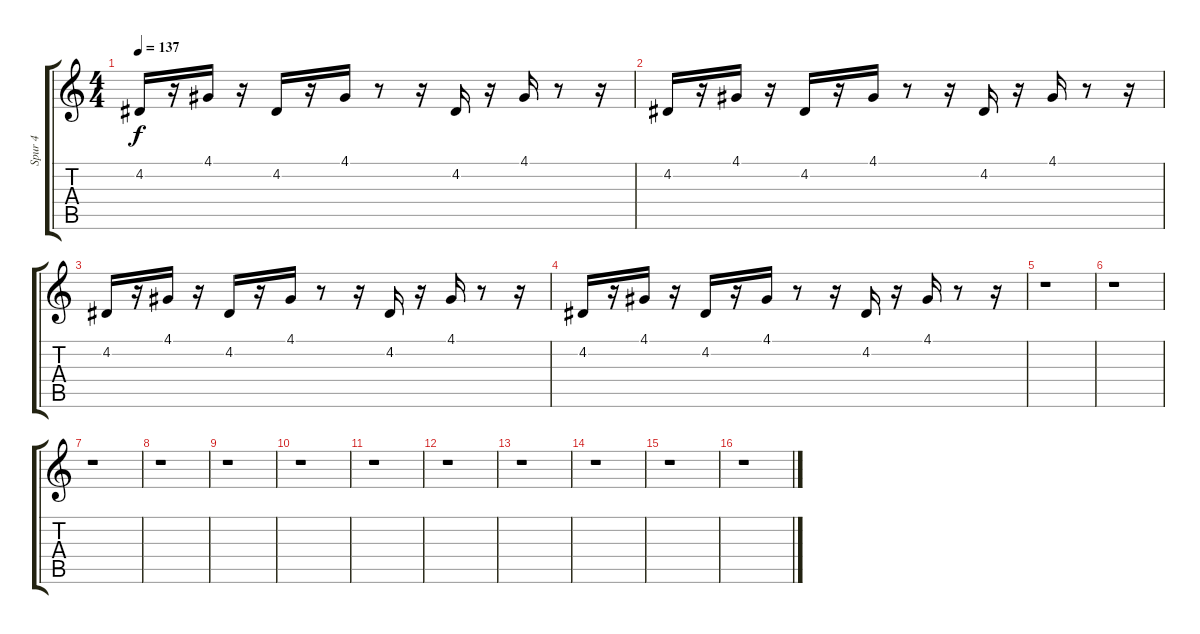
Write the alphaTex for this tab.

\track ("Spur 4" "Spur 4") {instrument lead1square}
\staff {score tabs}
\tuning (E4 B3 G3 D3 A2 E2) {hide}
\ts (4 4)
\tempo 137
\clef g2
\ks c
4.2.16{dy f} r.16 4.1.16 r.16 4.2.16 r.16 4.1.16 r.8 r.16 4.2.16 r.16 4.1.16 r.8 r.16 |
4.2.16 r.16 4.1.16 r.16 4.2.16 r.16 4.1.16 r.8 r.16 4.2.16 r.16 4.1.16 r.8 r.16 |
4.2.16 r.16 4.1.16 r.16 4.2.16 r.16 4.1.16 r.8 r.16 4.2.16 r.16 4.1.16 r.8 r.16 |
4.2.16 r.16 4.1.16 r.16 4.2.16 r.16 4.1.16 r.8 r.16 4.2.16 r.16 4.1.16 r.8 r.16 |
r.1 |
r.1 |
r.1 |
r.1 |
r.1 |
r.1 |
r.1 |
r.1 |
r.1 |
r.1 |
r.1 |
r.1
